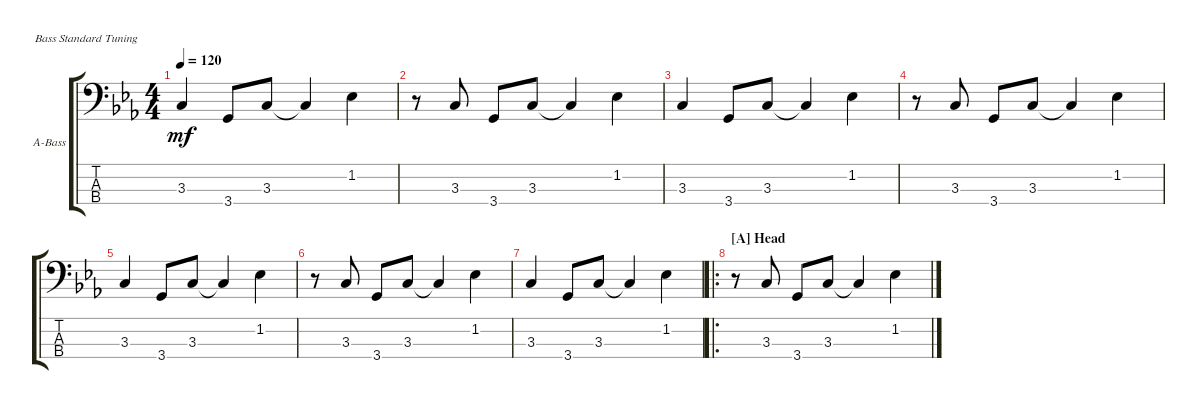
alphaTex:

\defaultSystemsLayout 4
\bracketExtendMode groupsimilarinstruments
\firstSystemTrackNameOrientation horizontal
\otherSystemsTrackNameOrientation horizontal
\track ("Acoustic Bass" "A-Bass") {instrument acousticbass}
\staff {score tabs}
\tuning (G2 D2 A1 E1)
\ts (4 4)
\tempo 120
\clef f4
\scale
0.487395
\ks cminor
3.3.4{dy mf instrument acousticbass} 3.4.8 3.3.8 3.3{t}.4 1.2.4 |
\scale
0.256303 r.8 3.3.8 3.4.8 3.3.8 3.3{t}.4 1.2.4 |
\scale
0.256303 3.3.4 3.4.8 3.3.8 3.3{t}.4 1.2.4 |
\scale
0.333333 r.8 3.3.8 3.4.8 3.3.8 3.3{t}.4 1.2.4 |
\scale
0.333333 3.3.4 3.4.8 3.3.8 3.3{t}.4 1.2.4 |
\scale
0.333333 r.8 3.3.8 3.4.8 3.3.8 3.3{t}.4 1.2.4 |
3.3.4 3.4.8 3.3.8 3.3{t}.4 1.2.4 |
\ro
\section ("A" "Head")
r.8 3.3.8 3.4.8 3.3.8 3.3{t}.4 1.2.4
